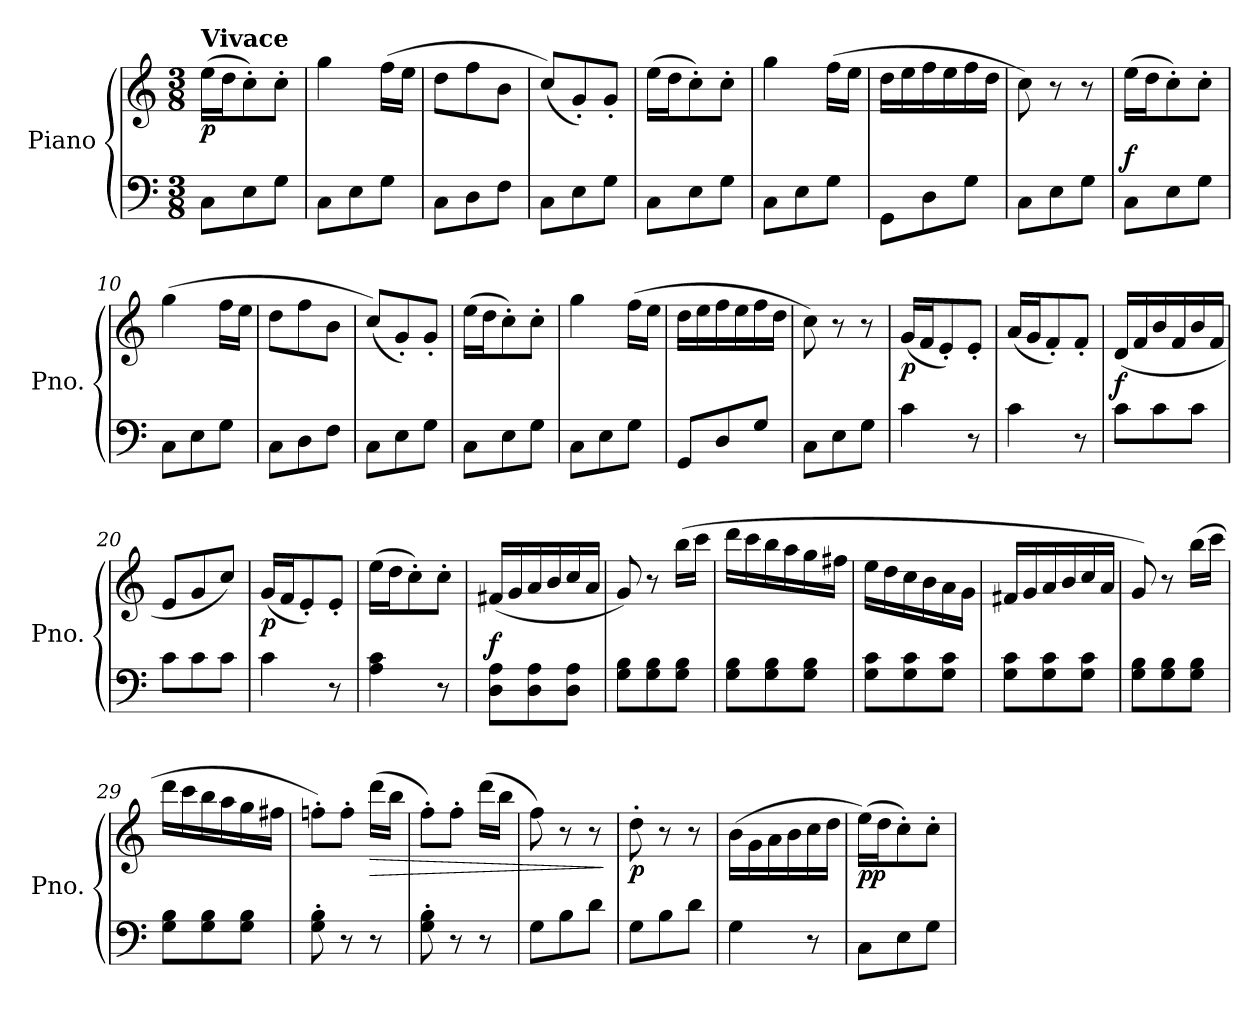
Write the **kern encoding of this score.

**kern	**kern	**dynam
*part1	*part1	*part1
*staff2	*staff1	*staff1/2
*I"Piano	*	*
*I'Pno.	*	*
*clefF4	*clefG2	*
*k[]	*k[]	*
*M3/8	*M3/8	*
*MM125	*MM125	*
=1	=1	=1
!	!LO:TX:a:B:t=Vivace	!
!	!	!LO:DY:b
8C\L	(>16ee\LL	p
.	16dd\J	.
8E\	8cc'\)	.
8G\J	8cc'\J	.
=2	=2	=2
8C\L	4gg\	.
8E\	.	.
8G\J	(>16ff\LL	.
.	16ee\JJ	.
=3	=3	=3
8C\L	8dd\L	.
8D\	8ff\	.
8F\J	8b\J	.
=4	=4	=4
8C\L	(<8cc/L)	.
8E\	8g'/)	.
8G\J	8g'/J	.
=5	=5	=5
8C\L	(>16ee\LL	.
.	16dd\J	.
8E\	8cc'\)	.
8G\J	8cc'\J	.
=6	=6	=6
8C\L	4gg\	.
8E\	.	.
8G\J	(>16ff\LL	.
.	16ee\JJ	.
=7	=7	=7
8GG\L	16dd\LL	.
.	16ee\	.
8D\	16ff\	.
.	16ee\	.
8G\J	16ff\	.
.	16dd\JJ	.
=8	=8	=8
8C\L	8cc\)	.
8E\	8r	.
8G\J	8r	.
=9	=9	=9
!	!	!LO:DY:a=2
8C\L	(>16ee\LL	f
.	16dd\J	.
8E\	8cc'\)	.
8G\J	8cc'\J	.
=10	=10	=10
8C\L	(>4gg\	.
8E\	.	.
8G\J	16ff\LL	.
.	16ee\JJ	.
=11	=11	=11
8C\L	8dd\L	.
8D\	8ff\	.
8F\J	8b\J	.
=12	=12	=12
8C\L	(<8cc/L)	.
8E\	8g'/)	.
8G\J	8g'/J	.
=13	=13	=13
8C\L	(>16ee\LL	.
.	16dd\J	.
8E\	8cc'\)	.
8G\J	8cc'\J	.
!!LO:LB:g=z
=14	=14	=14
8C\L	4gg\	.
8E\	.	.
8G\J	(>16ff\LL	.
.	16ee\JJ	.
=15	=15	=15
8GG/L	16dd\LL	.
.	16ee\	.
8D/	16ff\	.
.	16ee\	.
8G/J	16ff\	.
.	16dd\JJ	.
=16	=16	=16
8C\L	8cc\)	.
8E\	8r	.
8G\J	8r	.
=17	=17	=17
!	!	!LO:DY:b
4c\	(<16g/LL	p
.	16f/J	.
.	8e'/)	.
8r	8e'/J	.
=18	=18	=18
4c\	(<16a/LL	.
.	16g/J	.
.	8f'/)	.
8r	8f'/J	.
=19	=19	=19
!	!	!LO:DY:b
8c\L	(<16d/LL	f
.	16f/	.
8c\	16b/	.
.	16f/	.
8c\J	16b/	.
.	16f/JJ	.
=20	=20	=20
8c\L	8e/L	.
8c\	8g/	.
8c\J	8cc/J)	.
=21	=21	=21
!	!	!LO:DY:b
4c\	(<16g/LL	p
.	16f/J	.
.	8e'/)	.
8r	8e'/J	.
=22	=22	=22
4A\ 4c\	(>16ee\LL	.
.	16dd\J	.
.	8cc'\)	.
8r	8cc'\J	.
=23	=23	=23
!	!	!LO:DY:a=2
8D\ 8A\L	(<16f#X/LL	f
.	16g/	.
8D\ 8A\	16a/	.
.	16b/	.
8D\ 8A\J	16cc/	.
.	16a/JJ	.
=24	=24	=24
8G\ 8B\L	8g/)	.
8G\ 8B\	8r	.
8G\ 8B\J	(>16bb\LL	.
.	16ccc\JJ	.
!!LO:LB:g=z
=25	=25	=25
8G\ 8B\L	16ddd\LL	.
.	16ccc\	.
8G\ 8B\	16bb\	.
.	16aa\	.
8G\ 8B\J	16gg\	.
.	16ff#X\JJ	.
=26	=26	=26
8G\ 8c\L	16ee\LL	.
.	16dd\	.
8G\ 8c\	16cc\	.
.	16b\	.
8G\ 8c\J	16a\	.
.	16g\JJ	.
=27	=27	=27
8G\ 8c\L	16f#X/LL	.
.	16g/	.
8G\ 8c\	16a/	.
.	16b/	.
8G\ 8c\J	16cc/	.
.	16a/JJ	.
=28	=28	=28
8G\ 8B\L	8g/)	.
8G\ 8B\	8r	.
8G\ 8B\J	(>16bb\LL	.
.	16ccc\JJ	.
=29	=29	=29
8G\ 8B\L	16ddd\LL	.
.	16ccc\	.
8G\ 8B\	16bb\	.
.	16aa\	.
8G\ 8B\J	16gg\	.
.	16ff#X\JJ	.
=30	=30	=30
8G\' 8B\'	8ffn'\L)	.
8r	8ff'\J	.
!	!	!LO:HP:b
8r	(>16ddd\LL	>
.	16bb\JJ	.
=31	=31	=31
8G\' 8B\'	8ff'\L)	.
8r	8ff'\J	.
8r	(>16ddd\LL	.
.	16bb\JJ	.
=32	=32	=32
8G\L	8ff\)	.
8B\	8r	.
8d\J	8r	.
.	.	]
=33	=33	=33
!	!	!LO:DY:b
8G\L	8dd'\	p
8B\	8r	.
8d\J	8r	.
=34	=34	=34
4G\	(>16b\LL	.
.	16g\	.
.	16a\	.
.	16b\	.
8r	16cc\	.
.	16dd\JJ	.
!!LO:LB:g=z
=35	=35	=35
!	!	!LO:DY:b
8C\L	(>16ee\LL)	pp
.	16dd\J	.
8E\	8cc'\)	.
8G\J	8cc'\J	.
=	=	=
*-	*-	*-
